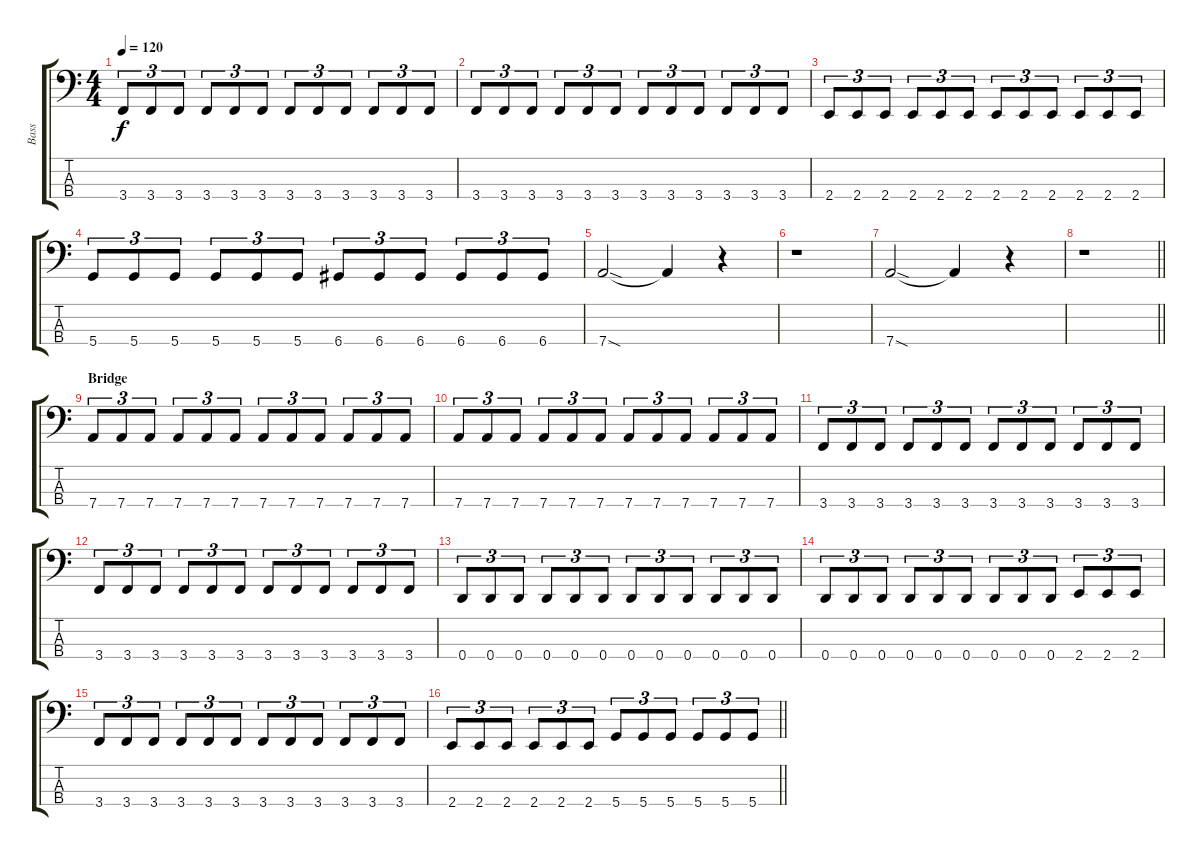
\track ("Bass" "Bass") {instrument electricbassfinger}
\staff {score tabs}
\tuning (G2 D2 A1 D1) {hide}
\ts (4 4)
\tempo 120
\clef f4
\ks c
3.4.8{tu (3 2) dy f} 3.4.8{tu (3 2)} 3.4.8{tu (3 2)} 3.4.8{tu (3 2)} 3.4.8{tu (3 2)} 3.4.8{tu (3 2)} 3.4.8{tu (3 2)} 3.4.8{tu (3 2)} 3.4.8{tu (3 2)} 3.4.8{tu (3 2)} 3.4.8{tu (3 2)} 3.4.8{tu (3 2)} |
3.4.8{tu (3 2)} 3.4.8{tu (3 2)} 3.4.8{tu (3 2)} 3.4.8{tu (3 2)} 3.4.8{tu (3 2)} 3.4.8{tu (3 2)} 3.4.8{tu (3 2)} 3.4.8{tu (3 2)} 3.4.8{tu (3 2)} 3.4.8{tu (3 2)} 3.4.8{tu (3 2)} 3.4.8{tu (3 2)} |
2.4.8{tu (3 2)} 2.4.8{tu (3 2)} 2.4.8{tu (3 2)} 2.4.8{tu (3 2)} 2.4.8{tu (3 2)} 2.4.8{tu (3 2)} 2.4.8{tu (3 2)} 2.4.8{tu (3 2)} 2.4.8{tu (3 2)} 2.4.8{tu (3 2)} 2.4.8{tu (3 2)} 2.4.8{tu (3 2)} |
5.4.8{tu (3 2)} 5.4.8{tu (3 2)} 5.4.8{tu (3 2)} 5.4.8{tu (3 2)} 5.4.8{tu (3 2)} 5.4.8{tu (3 2)} 6.4.8{tu (3 2)} 6.4.8{tu (3 2)} 6.4.8{tu (3 2)} 6.4.8{tu (3 2)} 6.4.8{tu (3 2)} 6.4.8{tu (3 2)} |
7.4{sod}.2 7.4{t}.4 r.4 |
r.1 |
7.4{sod}.2 7.4{t}.4 r.4 |
\barLineRight lightlight
r.1 |
\section ("" "Bridge")
7.4.8{tu (3 2)} 7.4.8{tu (3 2)} 7.4.8{tu (3 2)} 7.4.8{tu (3 2)} 7.4.8{tu (3 2)} 7.4.8{tu (3 2)} 7.4.8{tu (3 2)} 7.4.8{tu (3 2)} 7.4.8{tu (3 2)} 7.4.8{tu (3 2)} 7.4.8{tu (3 2)} 7.4.8{tu (3 2)} |
7.4.8{tu (3 2)} 7.4.8{tu (3 2)} 7.4.8{tu (3 2)} 7.4.8{tu (3 2)} 7.4.8{tu (3 2)} 7.4.8{tu (3 2)} 7.4.8{tu (3 2)} 7.4.8{tu (3 2)} 7.4.8{tu (3 2)} 7.4.8{tu (3 2)} 7.4.8{tu (3 2)} 7.4.8{tu (3 2)} |
3.4.8{tu (3 2)} 3.4.8{tu (3 2)} 3.4.8{tu (3 2)} 3.4.8{tu (3 2)} 3.4.8{tu (3 2)} 3.4.8{tu (3 2)} 3.4.8{tu (3 2)} 3.4.8{tu (3 2)} 3.4.8{tu (3 2)} 3.4.8{tu (3 2)} 3.4.8{tu (3 2)} 3.4.8{tu (3 2)} |
3.4.8{tu (3 2)} 3.4.8{tu (3 2)} 3.4.8{tu (3 2)} 3.4.8{tu (3 2)} 3.4.8{tu (3 2)} 3.4.8{tu (3 2)} 3.4.8{tu (3 2)} 3.4.8{tu (3 2)} 3.4.8{tu (3 2)} 3.4.8{tu (3 2)} 3.4.8{tu (3 2)} 3.4.8{tu (3 2)} |
0.4.8{tu (3 2)} 0.4.8{tu (3 2)} 0.4.8{tu (3 2)} 0.4.8{tu (3 2)} 0.4.8{tu (3 2)} 0.4.8{tu (3 2)} 0.4.8{tu (3 2)} 0.4.8{tu (3 2)} 0.4.8{tu (3 2)} 0.4.8{tu (3 2)} 0.4.8{tu (3 2)} 0.4.8{tu (3 2)} |
0.4.8{tu (3 2)} 0.4.8{tu (3 2)} 0.4.8{tu (3 2)} 0.4.8{tu (3 2)} 0.4.8{tu (3 2)} 0.4.8{tu (3 2)} 0.4.8{tu (3 2)} 0.4.8{tu (3 2)} 0.4.8{tu (3 2)} 2.4.8{tu (3 2)} 2.4.8{tu (3 2)} 2.4.8{tu (3 2)} |
3.4.8{tu (3 2)} 3.4.8{tu (3 2)} 3.4.8{tu (3 2)} 3.4.8{tu (3 2)} 3.4.8{tu (3 2)} 3.4.8{tu (3 2)} 3.4.8{tu (3 2)} 3.4.8{tu (3 2)} 3.4.8{tu (3 2)} 3.4.8{tu (3 2)} 3.4.8{tu (3 2)} 3.4.8{tu (3 2)} |
\barLineRight lightlight
2.4.8{tu (3 2)} 2.4.8{tu (3 2)} 2.4.8{tu (3 2)} 2.4.8{tu (3 2)} 2.4.8{tu (3 2)} 2.4.8{tu (3 2)} 5.4.8{tu (3 2)} 5.4.8{tu (3 2)} 5.4.8{tu (3 2)} 5.4.8{tu (3 2)} 5.4.8{tu (3 2)} 5.4.8{tu (3 2)}
